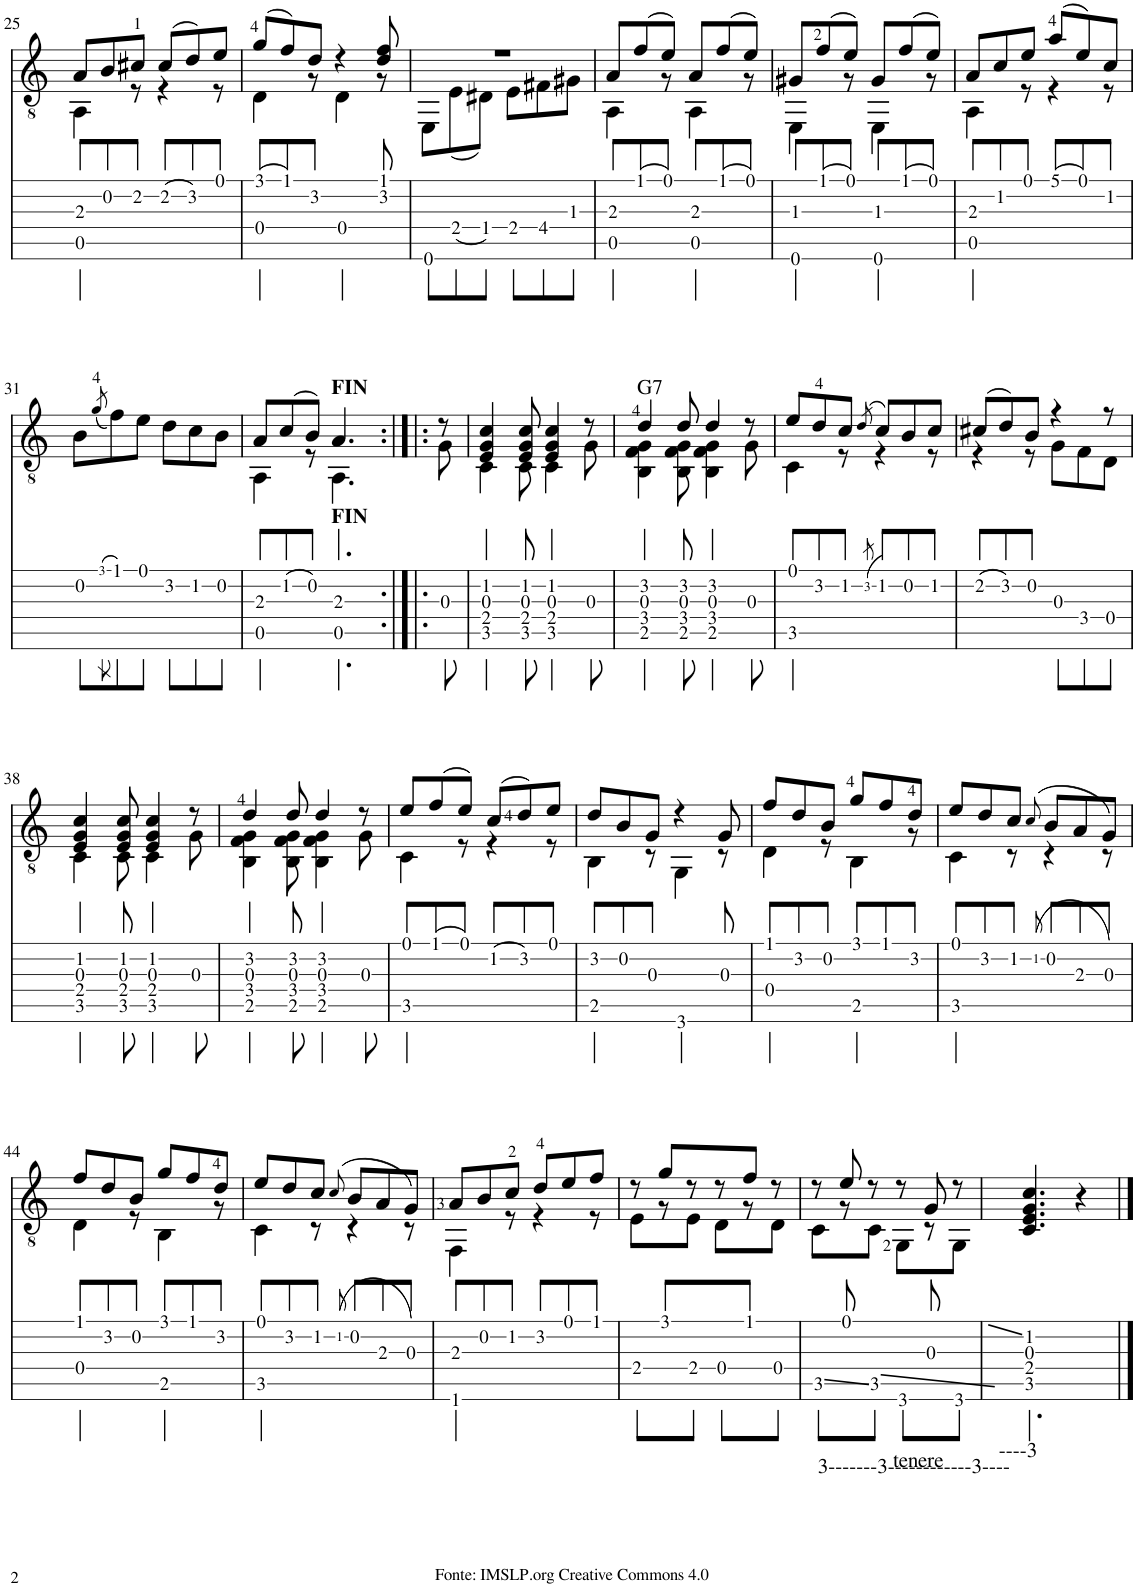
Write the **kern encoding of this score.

**kern	**kern
*part2	*part1
*staff2	*staff1
*I"Chitarra classica (Intavolatura)	*I"Classical Guitar
!!LO:PB:g=z
*	*clefGv2
*k[]	*k[]
*M6/8	*M6/8
=25	=25
*^	*^
8A/L	4AA\	8A/L	4AA\
8B/	.	8B/	.
8c#X/J	8r	8c#X/J	8r
(8c#/L	4r	(8c#/L	4r
8d/)	.	8d/)	.
8e/J	8r	8e/J	8r
=26	=26	=26	=26
(8g/L	4D\	(8g/L	4D\
8f/)	.	8f/)	.
8d/J	8r	8d/J	8r
4r	4D\	4r	4D\
8d/ 8f/	8r	8d/ 8f/	8r
=27	=27	=27	=27
2.r	8EE\L	2.r	8EE\L
.	(8E\	.	(8E\
.	8D#X\J)	.	8D#X\J)
.	8E\L	.	8E\L
.	8F#X\	.	8F#X\
.	8G#X\J	.	8G#X\J
=28	=28	=28	=28
8A/L	4AA\	8A/L	4AA\
(8f/	.	(8f/	.
8e/J)	8r	8e/J)	8r
8A/L	4AA\	8A/L	4AA\
(8f/	.	(8f/	.
8e/J)	8r	8e/J)	8r
=29	=29	=29	=29
8G#X/L	4EE\	8G#X/L	4EE\
(8f/	.	(8f/	.
8e/J)	8r	8e/J)	8r
8G#/L	4EE\	8G#/L	4EE\
(8f/	.	(8f/	.
8e/J)	8r	8e/J)	8r
=30	=30	=30	=30
8A/L	4AA\	8A/L	4AA\
8c/	.	8c/	.
8e/J	8r	8e/J	8r
(8a/L	4r	(8a/L	4r
8e/)	.	8e/)	.
8c/J	8r	8c/J	8r
*v	*v	*	*
*	*v	*v
!!LO:LB:g=z
=31	=31
8B\L	8B\L
(8qg\	(8qg/
8f\)	8f\)
8e\J	8e\J
8d\L	8d\L
8c\	8c\
8B\J	8B\J
=32	=32
*^	*^
8A/L	4AA\	8A/L	4AA\
(8c/	.	(8c/	.
8B/J)	8r	8B/J)	8r
!	!	!LO:TX:a:B:t=FIN	!
!LO:TX:a:B:t=FIN	!	!	!
4.A/	4.AA\	4.A/	4.AA\
=33:|!|:	=33:|!|:	=33:|!|:	=33:|!|:
8r	8G\	8r	8G\
=34	=34	=34	=34
4E/ 4G/ 4c/	4C\	4E/ 4G/ 4c/	4C\
8E/ 8G/ 8c/	8C\	8E/ 8G/ 8c/	8C\
4E/ 4G/ 4c/	4C\	4E/ 4G/ 4c/	4C\
8r	8G\	8r	8G\
=35	=35	=35	=35
!	!	!LO:TX:a:t=G7	!
4d/	4BB\ 4F\ 4G\	4d/	4BB\ 4F\ 4G\
8d/	8BB\ 8F\ 8G\	8d/	8BB\ 8F\ 8G\
4d/	4BB\ 4F\ 4G\	4d/	4BB\ 4F\ 4G\
8r	8G\	8r	8G\
=36	=36	=36	=36
8e/L	4C\	8e/L	4C\
8d/	.	8d/	.
8c/J	8r	8c/J	8r
(8qd/	.	(8qd/	.
8c/L)	4r	8c/L)	4r
8B/	.	8B/	.
8c/J	8r	8c/J	8r
=37	=37	=37	=37
(8c#X/L	4r	(8c#X/L	4r
8d/)	.	8d/)	.
8B/J	8r	8B/J	8r
4r	8G\L	4r	8G\L
.	8F\	.	8F\
8r	8D\J	8r	8D\J
!!LO:LB:g=z	!!
=38	=38	=38	=38
4E/ 4G/ 4c/	4C\	4E/ 4G/ 4c/	4C\
8E/ 8G/ 8c/	8C\	8E/ 8G/ 8c/	8C\
4E/ 4G/ 4c/	4C\	4E/ 4G/ 4c/	4C\
8r	8G\	8r	8G\
=39	=39	=39	=39
4d/	4BB\ 4F\ 4G\	4d/	4BB\ 4F\ 4G\
8d/	8BB\ 8F\ 8G\	8d/	8BB\ 8F\ 8G\
4d/	4BB\ 4F\ 4G\	4d/	4BB\ 4F\ 4G\
8r	8G\	8r	8G\
=40	=40	=40	=40
8e/L	4C\	8e/L	4C\
(8f/	.	(8f/	.
8e/J)	8r	8e/J)	8r
(8c/L	4r	(8c/L	4r
8d/)	.	8d/)	.
8e/J	8r	8e/J	8r
=41	=41	=41	=41
8d/L	4BB\	8d/L	4BB\
8B/	.	8B/	.
8G/J	8r	8G/J	8r
4r	4GG\	4r	4GG\
8G/	8r	8G/	8r
=42	=42	=42	=42
8f/L	4D\	8f/L	4D\
8d/	.	8d/	.
8B/J	8r	8B/J	8r
8g/L	4BB\	8g/L	4BB\
8f/	.	8f/	.
8d/J	8r	8d/J	8r
=43	=43	=43	=43
8e/L	4C\	8e/L	4C\
8d/	.	8d/	.
8c/J	8r	8c/J	8r
(8qc/	.	(8qc/	.
8B/L	4r	8B/L	4r
8A/	.	8A/	.
8G/J)	8r	8G/J)	8r
!!LO:LB:g=z	!!
=44	=44	=44	=44
8f/L	4D\	8f/L	4D\
8d/	.	8d/	.
8B/J	8r	8B/J	8r
8g/L	4BB\	8g/L	4BB\
8f/	.	8f/	.
8d/J	8r	8d/J	8r
=45	=45	=45	=45
8e/L	4C\	8e/L	4C\
8d/	.	8d/	.
8c/J	8r	8c/J	8r
(8qc/	.	(8qc/	.
8B/L	4r	8B/L	4r
8A/	.	8A/	.
8G/J)	8r	8G/J)	8r
=46	=46	=46	=46
8A/L	4FF\	8A/L	4FF\
8B/	.	8B/	.
8c/J	8r	8c/J	8r
8d/L	4r	8d/L	4r
8e/	.	8e/	.
8f/J	8r	8f/J	8r
=47	=47	=47	=47
8r	8E\L	8r	8E\L
8g/L	8r	8g/L	8r
8r	8E\J	8r	8E\J
8r	8D\L	8r	8D\L
8f/J	8r	8f/J	8r
8r	8D\J	8r	8D\J
=48	=48	=48	=48
!LO:TX:b:t=3-------3------------3----	!	!	!
8r	8C\L	8r	8C\L
8e/	8r	8e/	8r
8r	8C\J	8r	8C\J
!LO:TX:b:t=tenere	!	!	!
8r	8GG\L	8r	8GG\L
8G/	8r	8G/	8r
8r	8GG\J	8r	8GG\J
=49	=49	=49	=49
!LO:TX:b:t=----3	!	!	!
*v	*v	*	*
*	*v	*v
4.C\ 4.E\ 4.G\ 4.c\	4.C/ 4.E/ 4.G/ 4.c/
4r	4r
==	==
*-	*-
